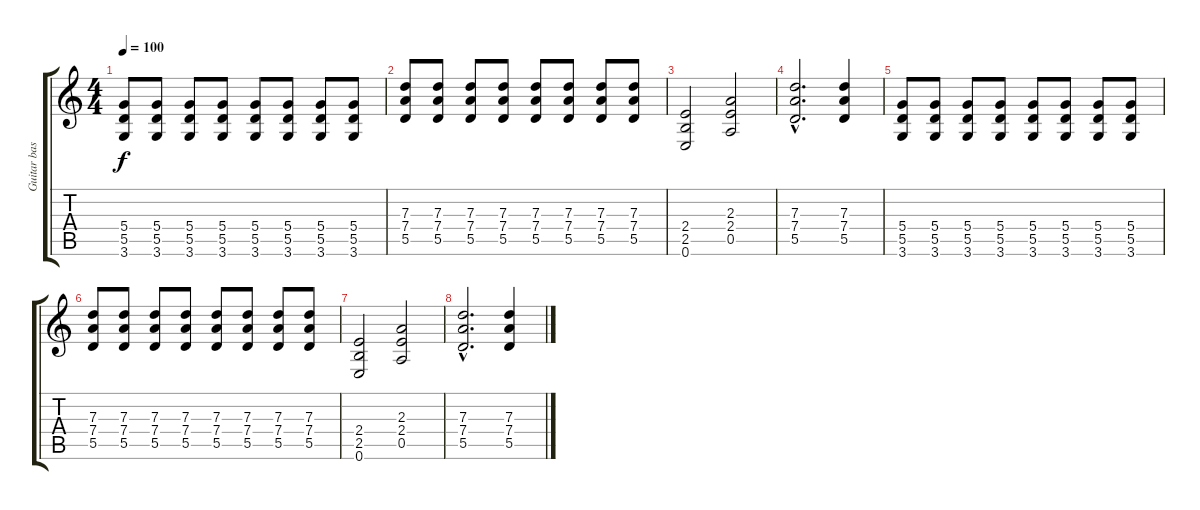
\track ("Guitar base" "Guitar bas") {instrument overdrivenguitar}
\staff {score tabs}
\tuning (E4 B3 G3 D3 A2 E2) {hide}
\ts (4 4)
\tempo 100
\clef g2
\ks c
(5.4 5.5 3.6).8{dy f} (5.4 5.5 3.6).8 (5.4 5.5 3.6).8 (5.4 5.5 3.6).8 (5.4 5.5 3.6).8 (5.4 5.5 3.6).8 (5.4 5.5 3.6).8 (5.4 5.5 3.6).8 |
(7.3 7.4 5.5).8 (7.3 7.4 5.5).8 (7.3 7.4 5.5).8 (7.3 7.4 5.5).8 (7.3 7.4 5.5).8 (7.3 7.4 5.5).8 (7.3 7.4 5.5).8 (7.3 7.4 5.5).8 |
(2.4 2.5 0.6).2 (2.3 2.4 0.5).2 |
(7.3{hac} 7.4{hac} 5.5{hac}).2{d} (7.3 7.4 5.5).4 |
(5.4 5.5 3.6).8 (5.4 5.5 3.6).8 (5.4 5.5 3.6).8 (5.4 5.5 3.6).8 (5.4 5.5 3.6).8 (5.4 5.5 3.6).8 (5.4 5.5 3.6).8 (5.4 5.5 3.6).8 |
(7.3 7.4 5.5).8 (7.3 7.4 5.5).8 (7.3 7.4 5.5).8 (7.3 7.4 5.5).8 (7.3 7.4 5.5).8 (7.3 7.4 5.5).8 (7.3 7.4 5.5).8 (7.3 7.4 5.5).8 |
(2.4 2.5 0.6).2 (2.3 2.4 0.5).2 |
(7.3{hac} 7.4{hac} 5.5{hac}).2{d} (7.3 7.4 5.5).4
